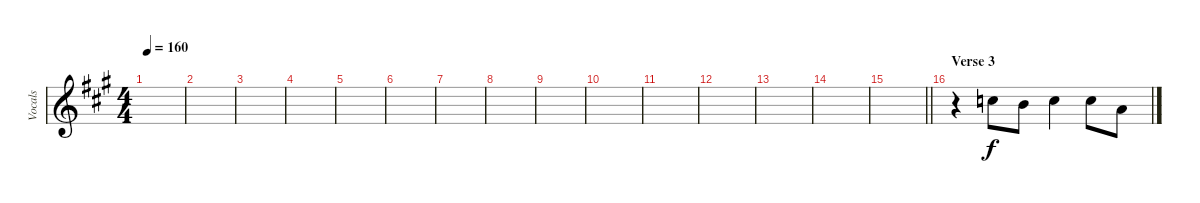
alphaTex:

\track ("Vocals" "Vocals") {instrument synthvoice}
\staff {score}
\tuning (E4 B3 G3 D3 A2 E2) {hide}
\ts (4 4)
\tempo 160
\clef g2
\ks a
|
|
|
|
|
|
|
|
|
|
|
|
|
|
\barLineRight lightlight
|
\section ("" "Verse 3")
r.4 13.2.8 7.1.8 8.1.4 8.1.8 5.1.8
